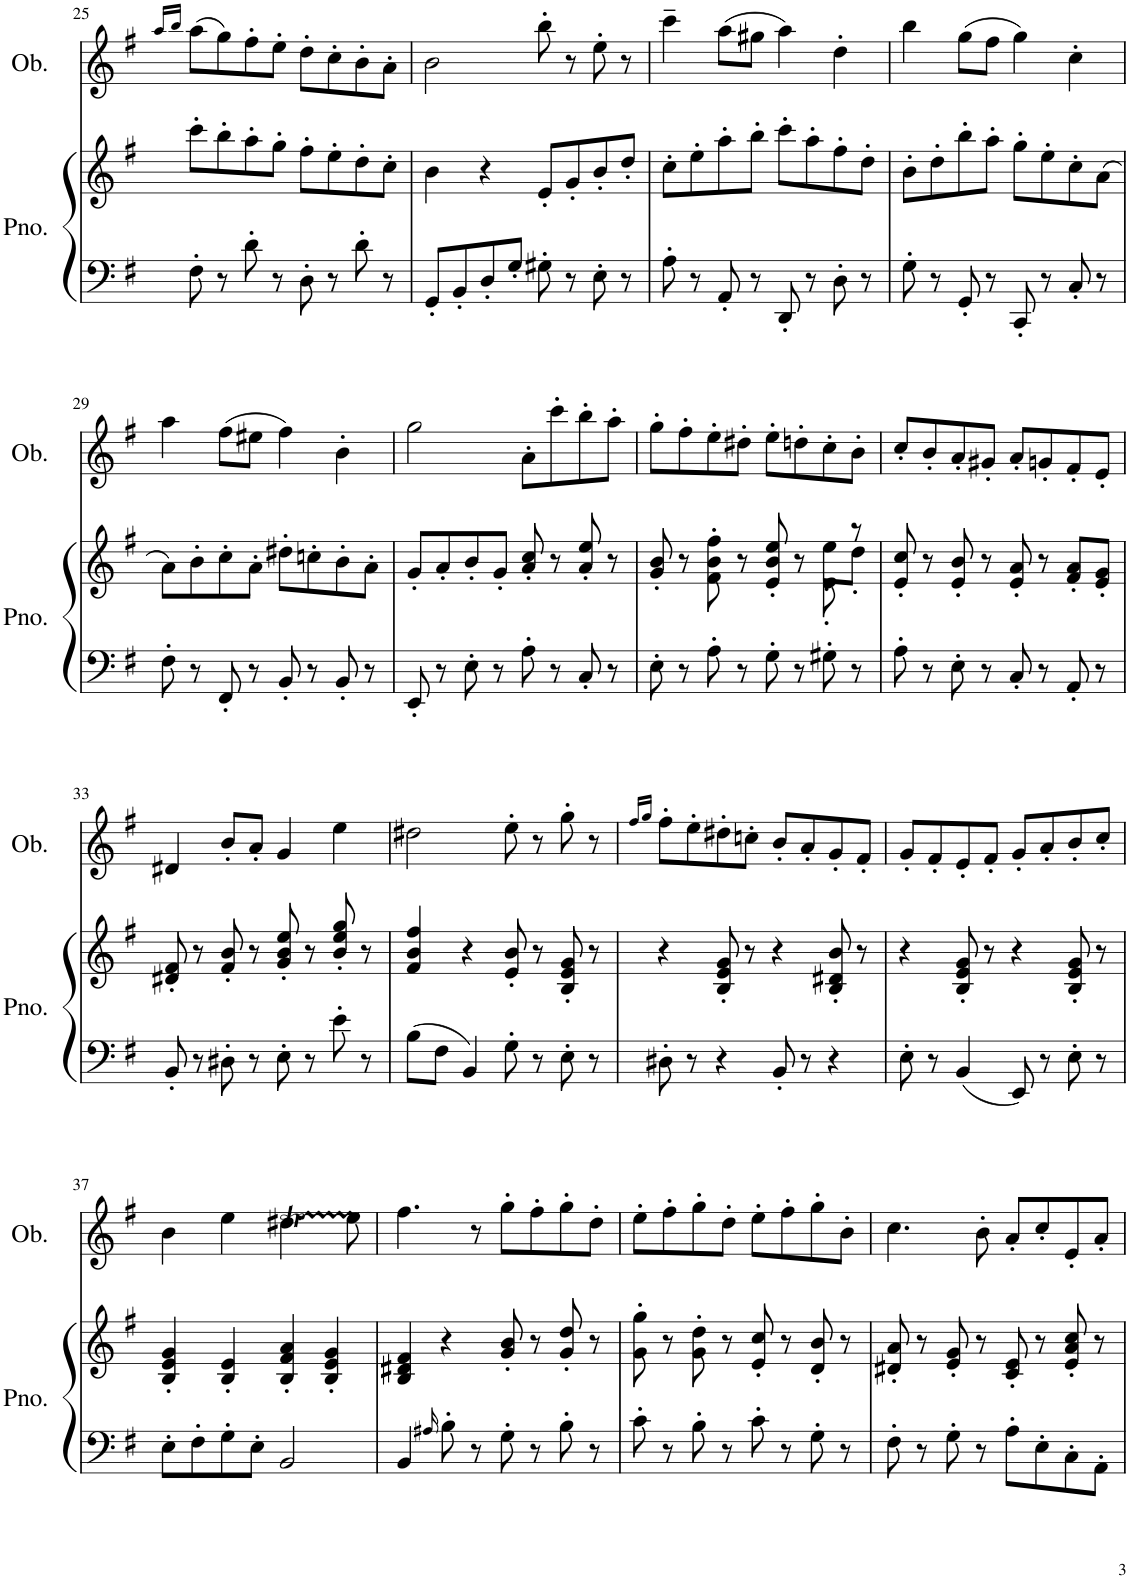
**kern	**kern	**kern
*part2	*part2	*part1
*staff3	*staff2	*staff1
*I"Piano	*	*I"Oboe
*I'Pno.	*	*I'Ob.
!!LO:PB:g=z
*clefF4	*clefG2	*clefG2
*k[f#]	*k[f#]	*k[f#]
*M4/4	*M4/4	*M4/4
=25	=25	=25
.	.	16qaa/LL
.	.	16qbb/JJ
8F#'\	8ccc'\L	(8aa\L
8r	8bb'\	8gg\)
8d'\	8aa'\	8ff#'\
8r	8gg'\J	8ee'\J
8D'\	8ff#'\L	8dd'\L
8r	8ee'\	8cc'\
8d'\	8dd'\	8b'\
8r	8cc'\J	8a'\J
=26	=26	=26
8GG'/L	4b\	2b\
8BB'/	.	.
8D'/	4r	.
8G'/J	.	.
8G#X'\	8e'/L	8bb'\
8r	8g'/	8r
8E'\	8b'/	8ee'\
8r	8dd'/J	8r
=27	=27	=27
8A'\	8cc'\L	4ccc~\
8r	8ee'\	.
8AA'/	8aa'\	(8aa\L
8r	8bb'\J	8gg#X\J
8DD'/	8ccc'\L	4aa\)
8r	8aa'\	.
8D'\	8ff#'\	4dd'\
8r	8dd'\J	.
=28	=28	=28
8G'\	8b'\L	4bb\
8r	8dd'\	.
8GG'/	8bb'\	(8gg\L
8r	8aa'\J	8ff#\J
8CC'/	8gg'\L	4gg\)
8r	8ee'\	.
8C'/	8cc'\	4cc'\
8r	(8a\J	.
!!LO:LB:g=z
=29	=29	=29
8F#'\	8a\L)	4aa\
8r	8b'\	.
8FF#'/	8cc'\	(8ff#\L
8r	8a'\J	8ee#X\J
8BB'/	8dd#X'\L	4ff#\)
8r	8ccn'\	.
8BB'/	8b'\	4b'\
8r	8a'\J	.
=30	=30	=30
8EE'/	8g'/L	2gg\
8r	8a'/	.
8E'\	8b'/	.
8r	8g'/J	.
8A'\	8a/' 8cc/'	8a'\L
8r	8r	8ccc'\
8C'/	8a/' 8ee/'	8bb'\
8r	8r	8aa'\J
=31	=31	=31
*	*^	*
8E'\	8g/' 8b/'	2.ryy	8gg'\L
8r	8r	.	8ff#'\
8A'\	8f#\' 8b\' 8ff#\'	.	8ee'\
8r	8r	.	8dd#X'\J
8G'\	8e/' 8b/' 8ee/'	.	8ee'\L
8r	8r	.	8ddn'\
8G#X'\	8e'\	8ee'\L	8cc'\
8r	8r	8dd'\J	8b'\J
*	*v	*v	*
=32	=32	=32
8A'\	8e/' 8cc/'	8cc'/L
8r	8r	8b'/
8E'\	8e/' 8b/'	8a'/
8r	8r	8g#X'/J
8C'/	8e/' 8a/'	8a'/L
8r	8r	8gn'/
8AA'/	8f#/' 8a/'L	8f#'/
8r	8e/' 8g/'J	8e'/J
!!LO:LB:g=z
=33	=33	=33
8BB'/	8d#X/' 8f#/'	4d#X/
8r	8r	.
8D#X'\	8f#/' 8b/'	8b'/L
8r	8r	8a'/J
8E'\	8g/' 8b/' 8ee/'	4g/
8r	8r	.
8e'\	8b/' 8ee/' 8gg/'	4ee\
8r	8r	.
=34	=34	=34
8B\L	4f#/ 4b/ 4ff#/	2dd#X\
8F#\J	.	.
4BB/	4r	.
8G'\	8e/' 8b/'	8ee'\
8r	8r	8r
8E'\	8B/' 8e/' 8g/'	8gg'\
8r	8r	8r
=35	=35	=35
.	.	16qff#/LL
.	.	16qgg/JJ
8D#X'\	4r	8ff#'\L
8r	.	8ee'\
4r	8B/' 8e/' 8g/'	8dd#X'\
.	8r	8ccn'\J
8BB'/	4r	8b'/L
8r	.	8a'/
4r	8B/' 8d#X/' 8b/'	8g'/
.	8r	8f#'/J
=36	=36	=36
8E'\	4r	8g'/L
8r	.	8f#'/
4BB/	8B/' 8e/' 8g/'	8e'/
.	8r	8f#'/J
8EE/	4r	8g'/L
8r	.	8a'/
8E'\	8B/' 8e/' 8g/'	8b'/
8r	8r	8cc'/J
!!LO:LB:g=z
=37	=37	=37
8E'\L	4B/' 4e/' 4g/'	4b\
8F#'\	.	.
8G'\	4B/' 4e/'	4ee\
8E'\J	.	.
2BB/	4B/' 4f#/' 4a/'	4.dd#Xt\
.	4B/' 4e/' 4g/'	.
.	.	8ee\
=38	=38	=38
4BB/	4B/ 4d#X/ 4f#/	4.ff#\
16qA#X/	.	.
8B'\	4r	.
8r	.	8r
8G'\	8g/' 8b/'	8gg'\L
8r	8r	8ff#'\
8B'\	8g/' 8dd/'	8gg'\
8r	8r	8dd'\J
=39	=39	=39
8c'\	8g\' 8gg\'	8ee'\L
8r	8r	8ff#'\
8B'\	8g\' 8dd\'	8gg'\
8r	8r	8dd'\J
8c'\	8e/' 8cc/'	8ee'\L
8r	8r	8ff#'\
8G'\	8d/' 8b/'	8gg'\
8r	8r	8b'\J
=40	=40	=40
8F#'\	8d#X/' 8a/'	4.cc\
8r	8r	.
8G'\	8e/' 8g/'	.
8r	8r	8b'\
8A'\L	8c/' 8e/'	8a'/L
8E'\	8r	8cc'/
8C'\	8e/' 8a/' 8cc/'	8e'/
8AA'\J	8r	8a'/J
=	=	=
*-	*-	*-
